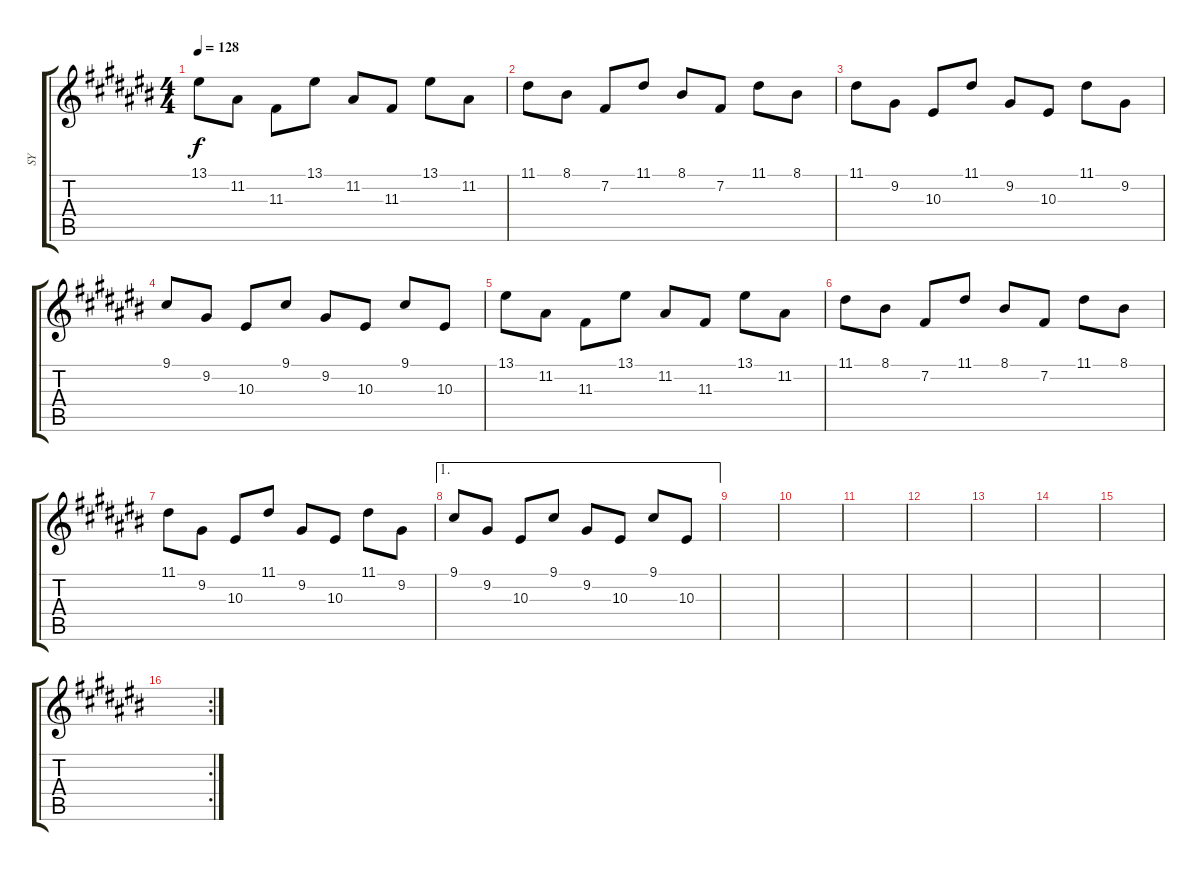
\track ("SY" "SY") {instrument pad1newage}
\staff {score tabs}
\tuning (E4 B3 G3 D3 A2 E2) {hide}
\ts (4 4)
\tempo 128
\clef g2
\ks c#
13.1.8{dy f} 11.2.8 11.3.8 13.1.8 11.2.8 11.3.8 13.1.8 11.2.8 |
11.1.8 8.1.8 7.2.8 11.1.8 8.1.8 7.2.8 11.1.8 8.1.8 |
11.1.8 9.2.8 10.3.8 11.1.8 9.2.8 10.3.8 11.1.8 9.2.8 |
9.1.8 9.2.8 10.3.8 9.1.8 9.2.8 10.3.8 9.1.8 10.3.8 |
13.1.8 11.2.8 11.3.8 13.1.8 11.2.8 11.3.8 13.1.8 11.2.8 |
11.1.8 8.1.8 7.2.8 11.1.8 8.1.8 7.2.8 11.1.8 8.1.8 |
11.1.8 9.2.8 10.3.8 11.1.8 9.2.8 10.3.8 11.1.8 9.2.8 |
\ae 1
9.1.8 9.2.8 10.3.8 9.1.8 9.2.8 10.3.8 9.1.8 10.3.8 |
|
|
|
|
|
|
|
\rc 2
